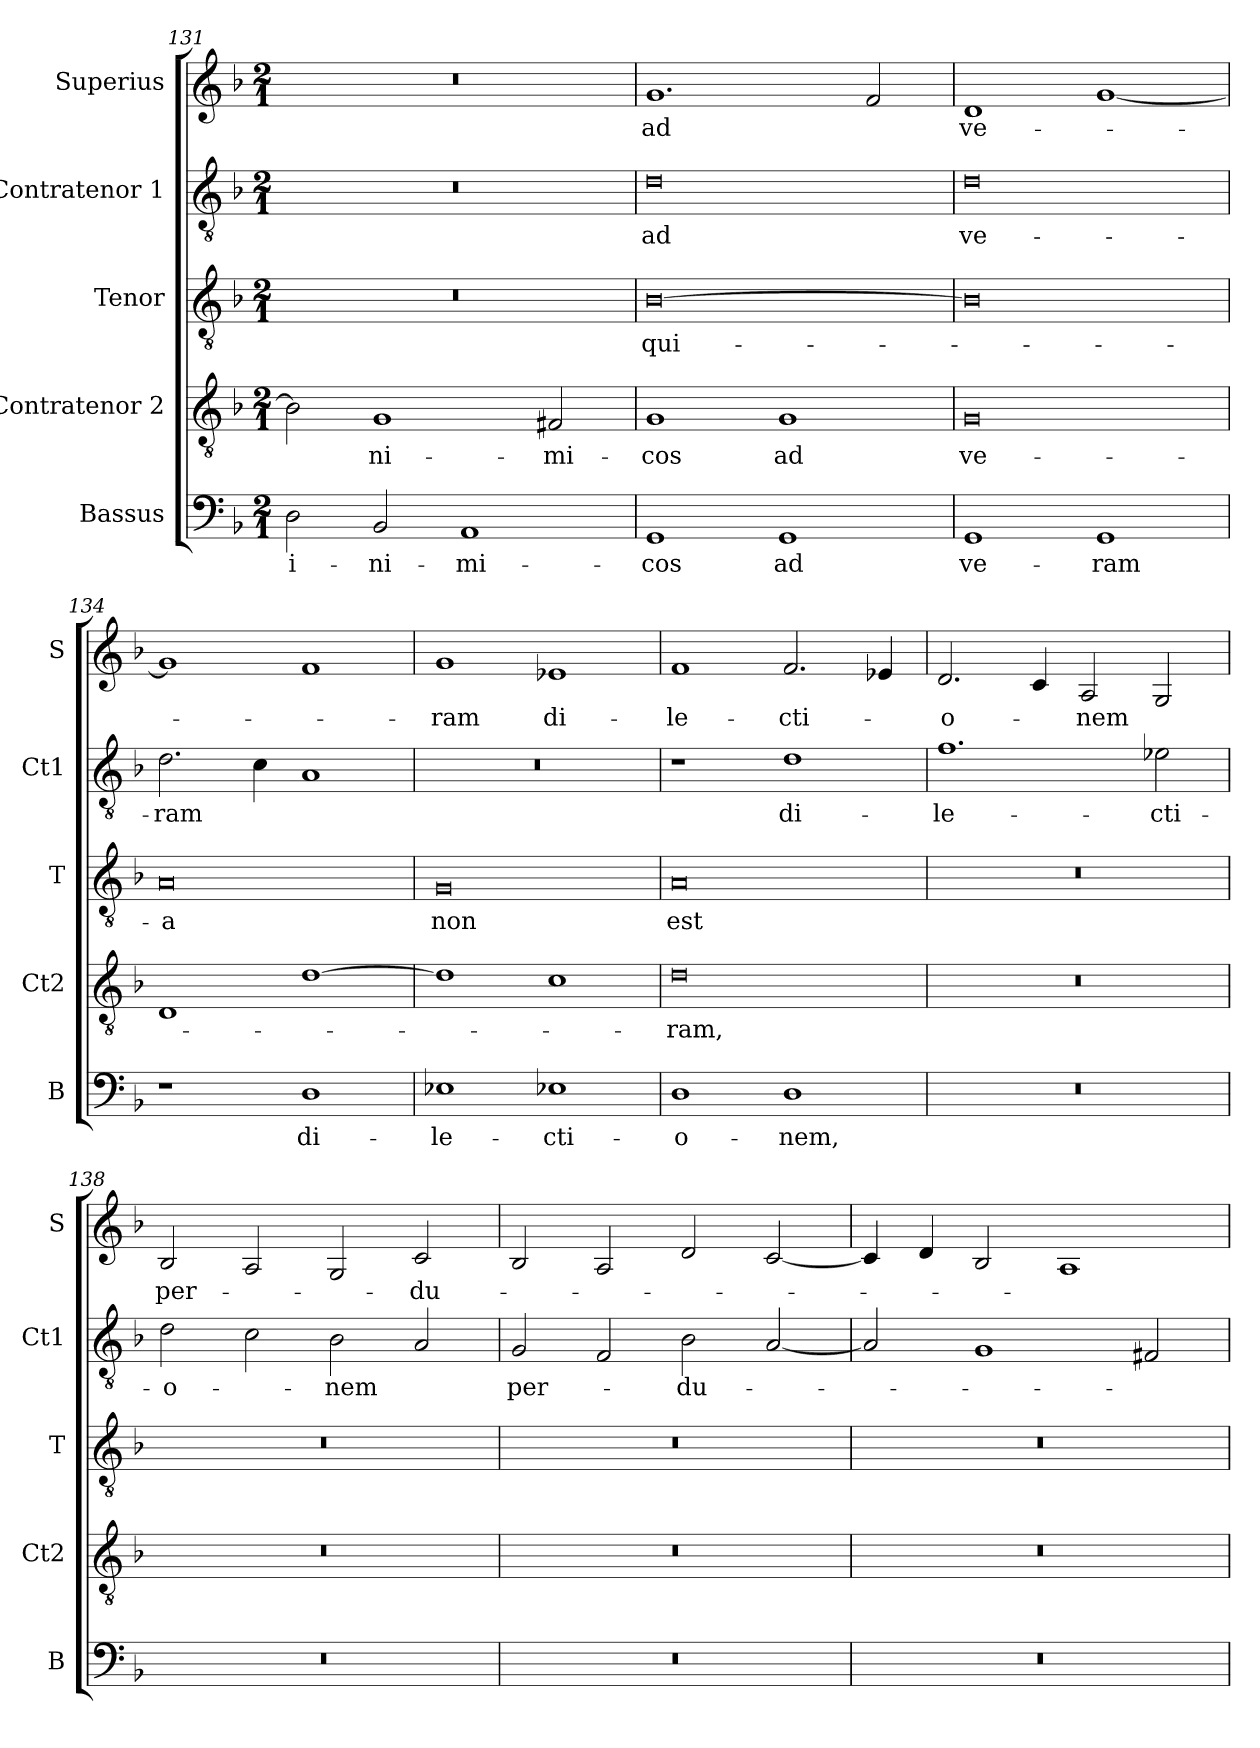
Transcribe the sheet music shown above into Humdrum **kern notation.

**kern	**text	**kern	**text	**kern	**text	**kern	**text	**kern	**text
*part5	*part5	*part4	*part4	*part3	*part3	*part2	*part2	*part1	*part1
*staff5	*staff5	*staff4	*staff4	*staff3	*staff3	*staff2	*staff2	*staff1	*staff1
*I"Bassus	*	*I"Contratenor 2	*	*I"Tenor	*	*I"Contratenor 1	*	*I"Superius	*
*I'B	*	*I'Ct2	*	*I'T	*	*I'Ct1	*	*I'S	*
*clefF4	*	*clefGv2	*	*clefGv2	*	*clefGv2	*	*clefG2	*
*k[b-]	*	*k[b-]	*	*k[b-]	*	*k[b-]	*	*k[b-]	*
*M2/1	*	*M2/1	*	*M2/1	*	*M2/1	*	*M2/1	*
=131	=131	=131	=131	=131	=131	=131	=131	=131	=131
2D	i-	2B-]	.	0r	.	0r	.	0r	.
2BB-	-ni-	1G	-ni-	.	.	.	.	.	.
1AA	-mi-	.	.	.	.	.	.	.	.
.	.	2F#X	-mi-	.	.	.	.	.	.
=132	=132	=132	=132	=132	=132	=132	=132	=132	=132
1GG	-cos	1G	-cos	[0B-	qui-	0d	ad	1.g	ad
1GG	ad	1G	ad	.	.	.	.	.	.
.	.	.	.	.	.	.	.	2f	.
=133	=133	=133	=133	=133	=133	=133	=133	=133	=133
1GG	ve-	0G	ve-	0B-]	.	0d	ve-	1d	ve-
1GG	-ram	.	.	.	.	.	.	[1g	.
=134	=134	=134	=134	=134	=134	=134	=134	=134	=134
1r	.	1D	.	0A	-a	2.d	-ram	1g]	.
.	.	.	.	.	.	4c	.	.	.
1D	di-	[1d	.	.	.	1A	.	1f	.
=135	=135	=135	=135	=135	=135	=135	=135	=135	=135
1E-X	-le-	1d]	.	0G	non	0r	.	1g	-ram
1E-X	-cti-	1c	.	.	.	.	.	1e-X	di-
=136	=136	=136	=136	=136	=136	=136	=136	=136	=136
1D	-o-	0d	-ram,	0A	est	1r	.	1f	-le-
1D	-nem,	.	.	.	.	1d	di-	2.f	-cti-
.	.	.	.	.	.	.	.	4e-X	.
=137	=137	=137	=137	=137	=137	=137	=137	=137	=137
0r	.	0r	.	0r	.	1.f	-le-	2.d	-o-
.	.	.	.	.	.	.	.	4c	.
.	.	.	.	.	.	.	.	2A	-nem
.	.	.	.	.	.	2e-i	-cti-	2G	.
=138	=138	=138	=138	=138	=138	=138	=138	=138	=138
0r	.	0r	.	0r	.	2d	-o-	2B-	per-
.	.	.	.	.	.	2c	.	2A	.
.	.	.	.	.	.	2B-	-nem	2G	.
.	.	.	.	.	.	2A	.	2c	-du-
=139	=139	=139	=139	=139	=139	=139	=139	=139	=139
0r	.	0r	.	0r	.	2G	per-	2B-	.
.	.	.	.	.	.	2F	.	2A	.
.	.	.	.	.	.	2B-	-du-	2d	.
.	.	.	.	.	.	[2A	.	[2c	.
=140	=140	=140	=140	=140	=140	=140	=140	=140	=140
0r	.	0r	.	0r	.	2A]	.	4c]	.
.	.	.	.	.	.	.	.	4d	.
.	.	.	.	.	.	1G	.	2B-	.
.	.	.	.	.	.	.	.	1A	.
.	.	.	.	.	.	2F#X	.	.	.
=	=	=	=	=	=	=	=	=	=
*-	*-	*-	*-	*-	*-	*-	*-	*-	*-
